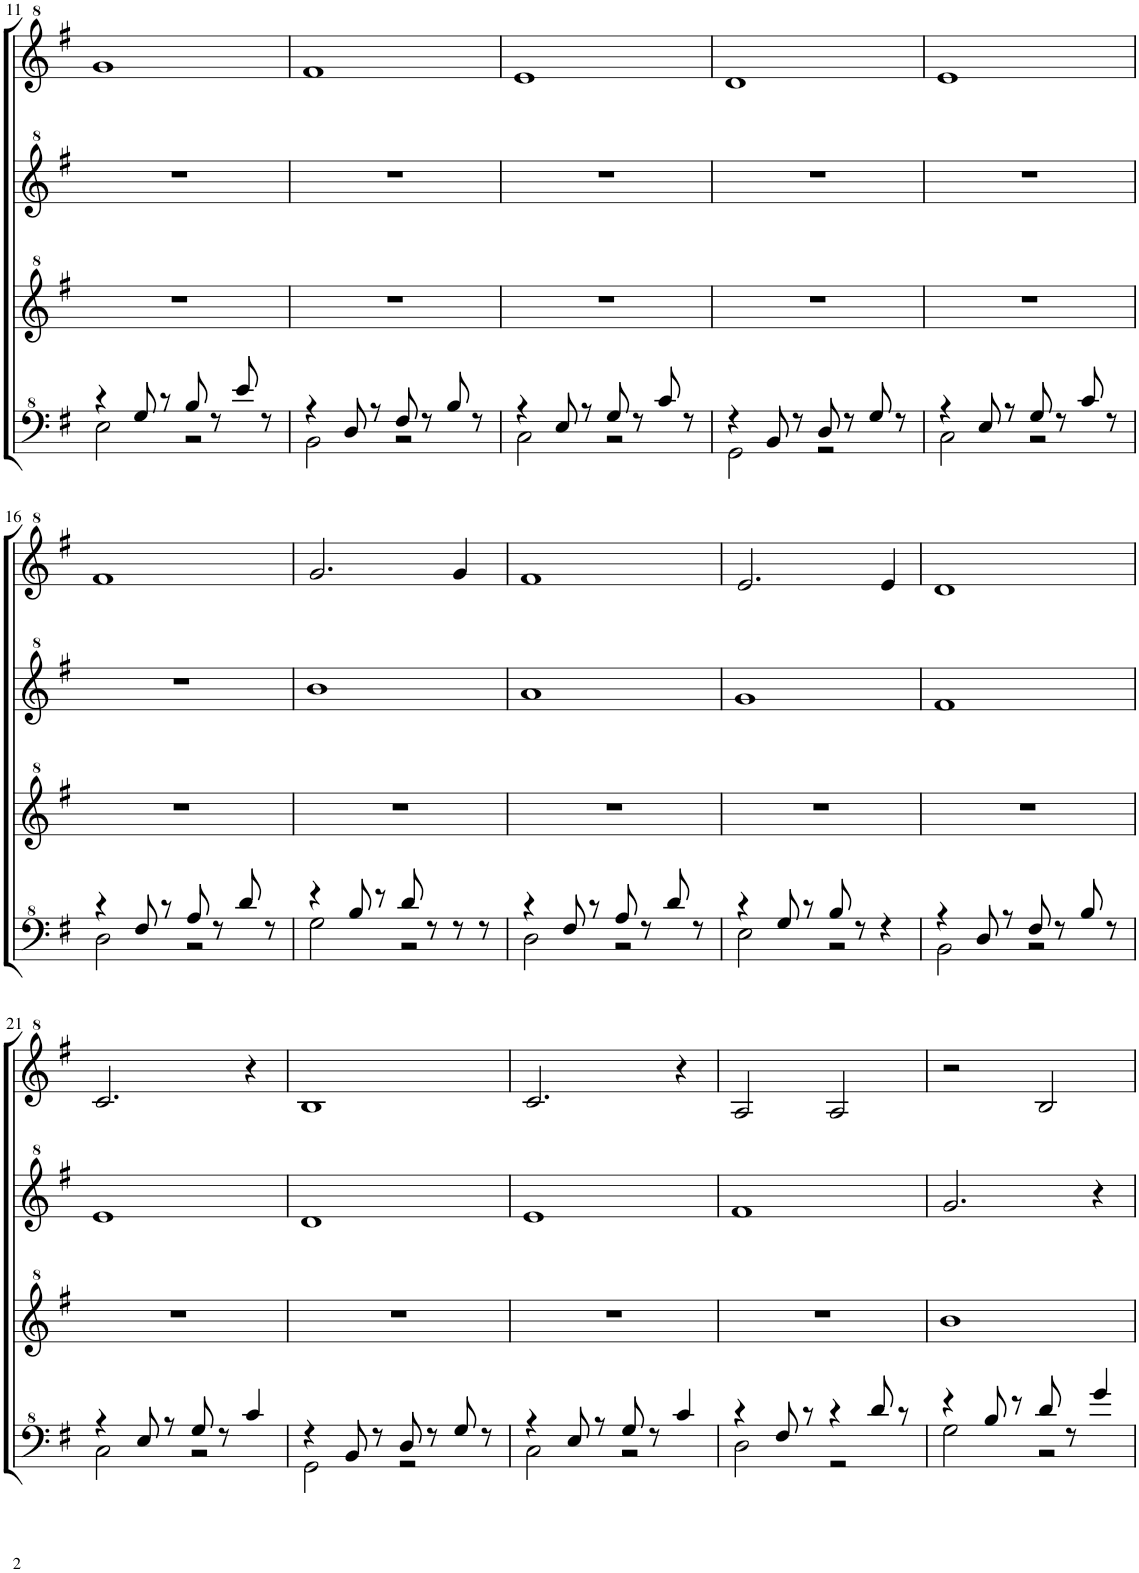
**kern	**kern	**kern	**kern
*part1	*part1	*part1	*part1
*staff4	*staff3	*staff2	*staff1
*I"パンフルート	*	*	*
!!LO:PB:g=z
*clefF^4	*clefG^2	*clefG^2	*clefG^2
*k[f#]	*k[f#]	*k[f#]	*k[f#]
*M4/4	*M4/4	*M4/4	*M4/4
*met(c)	*met(c)	*met(c)	*met(c)
=11	=11	=11	=11
*^	*	*	*
4r	2e\	1r	1r	1gg
8g/	.	.	.	.
8r	.	.	.	.
8b/	2r	.	.	.
8r	.	.	.	.
8ee/	.	.	.	.
8r	.	.	.	.
=12	=12	=12	=12	=12
4r	2B\	1r	1r	1ff#
8d/	.	.	.	.
8r	.	.	.	.
8f#/	2r	.	.	.
8r	.	.	.	.
8b/	.	.	.	.
8r	.	.	.	.
=13	=13	=13	=13	=13
4r	2c\	1r	1r	1ee
8e/	.	.	.	.
8r	.	.	.	.
8g/	2r	.	.	.
8r	.	.	.	.
8cc/	.	.	.	.
8r	.	.	.	.
=14	=14	=14	=14	=14
4r	2G\	1r	1r	1dd
8B/	.	.	.	.
8r	.	.	.	.
8d/	2r	.	.	.
8r	.	.	.	.
8g/	.	.	.	.
8r	.	.	.	.
=15	=15	=15	=15	=15
4r	2c\	1r	1r	1ee
8e/	.	.	.	.
8r	.	.	.	.
8g/	2r	.	.	.
8r	.	.	.	.
8cc/	.	.	.	.
8r	.	.	.	.
!!LO:LB:g=z
=16	=16	=16	=16	=16
4r	2d\	1r	1r	1ff#
8f#/	.	.	.	.
8r	.	.	.	.
8a/	2r	.	.	.
8r	.	.	.	.
8dd/	.	.	.	.
8r	.	.	.	.
=17	=17	=17	=17	=17
4r	2g\	1r	1bb	2.gg/
8b/	.	.	.	.
8r	.	.	.	.
8dd/	2r	.	.	.
8r	.	.	.	.
8r	.	.	.	4gg/
8r	.	.	.	.
=18	=18	=18	=18	=18
4r	2d\	1r	1aa	1ff#
8f#/	.	.	.	.
8r	.	.	.	.
8a/	2r	.	.	.
8r	.	.	.	.
8dd/	.	.	.	.
8r	.	.	.	.
=19	=19	=19	=19	=19
4r	2e\	1r	1gg	2.ee/
8g/	.	.	.	.
8r	.	.	.	.
8b/	2r	.	.	.
8r	.	.	.	.
4r	.	.	.	4ee/
=20	=20	=20	=20	=20
4r	2B\	1r	1ff#	1dd
8d/	.	.	.	.
8r	.	.	.	.
8f#/	2r	.	.	.
8r	.	.	.	.
8b/	.	.	.	.
8r	.	.	.	.
!!LO:LB:g=z
=21	=21	=21	=21	=21
4r	2c\	1r	1ee	2.cc/
8e/	.	.	.	.
8r	.	.	.	.
8g/	2r	.	.	.
8r	.	.	.	.
4cc/	.	.	.	4r
=22	=22	=22	=22	=22
4r	2G\	1r	1dd	1b
8B/	.	.	.	.
8r	.	.	.	.
8d/	2r	.	.	.
8r	.	.	.	.
8g/	.	.	.	.
8r	.	.	.	.
=23	=23	=23	=23	=23
4r	2c\	1r	1ee	2.cc/
8e/	.	.	.	.
8r	.	.	.	.
8g/	2r	.	.	.
8r	.	.	.	.
4cc/	.	.	.	4r
=24	=24	=24	=24	=24
4r	2d\	1r	1ff#	2a/
8f#/	.	.	.	.
8r	.	.	.	.
4r	2r	.	.	2a/
8dd/	.	.	.	.
8r	.	.	.	.
=25	=25	=25	=25	=25
4r	2g\	1bb	2.gg/	2r
8b/	.	.	.	.
8r	.	.	.	.
8dd/	2r	.	.	2b/
8r	.	.	.	.
4gg/	.	.	4r	.
*v	*v	*	*	*
=	=	=	=
*-	*-	*-	*-
